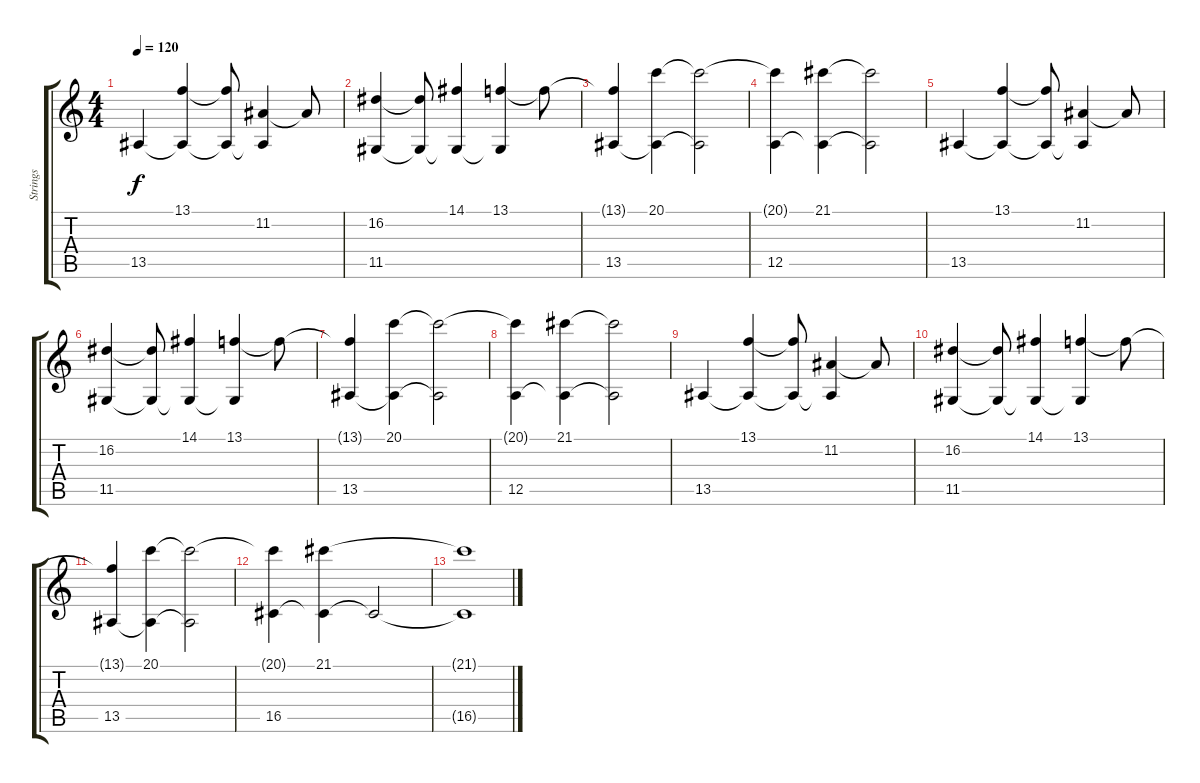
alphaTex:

\track ("Strings" "Strings") {instrument fx2soundtrack}
\staff {score tabs}
\tuning (E4 B3 G3 D3 A2 E2) {hide}
\ts (4 4)
\tempo 120
\clef g2
\ks c
13.5.4{dy f} (13.1 13.5{t}).4 (13.1{t} 13.5{t}).8 (11.2 13.5{t}).4 11.2{t}.8 |
(16.2 11.5).4 (16.2{t} 11.5{t}).8 (14.1 11.5{t}).4 (13.1 11.5{t}).4 13.1{t}.8 |
(13.1{t} 13.5).4 (20.1 13.5{t}).4 (20.1{t} 13.5{t}).2 |
(20.1{t} 12.5).4 (21.1 12.5{t}).4 (21.1{t} 12.5{t}).2 |
13.5.4 (13.1 13.5{t}).4 (13.1{t} 13.5{t}).8 (11.2 13.5{t}).4 11.2{t}.8 |
(16.2 11.5).4 (16.2{t} 11.5{t}).8 (14.1 11.5{t}).4 (13.1 11.5{t}).4 13.1{t}.8 |
(13.1{t} 13.5).4 (20.1 13.5{t}).4 (20.1{t} 13.5{t}).2 |
(20.1{t} 12.5).4 (21.1 12.5{t}).4 (21.1{t} 12.5{t}).2 |
13.5.4 (13.1 13.5{t}).4 (13.1{t} 13.5{t}).8 (11.2 13.5{t}).4 11.2{t}.8 |
(16.2 11.5).4 (16.2{t} 11.5{t}).8 (14.1 11.5{t}).4 (13.1 11.5{t}).4 13.1{t}.8 |
(13.1{t} 13.5).4 (20.1 13.5{t}).4 (20.1{t} 13.5{t}).2 |
(20.1{t} 16.5).4 (21.1 16.5{t}).4 16.5{t}.2 |
(21.1{t} 16.5{t}).1
